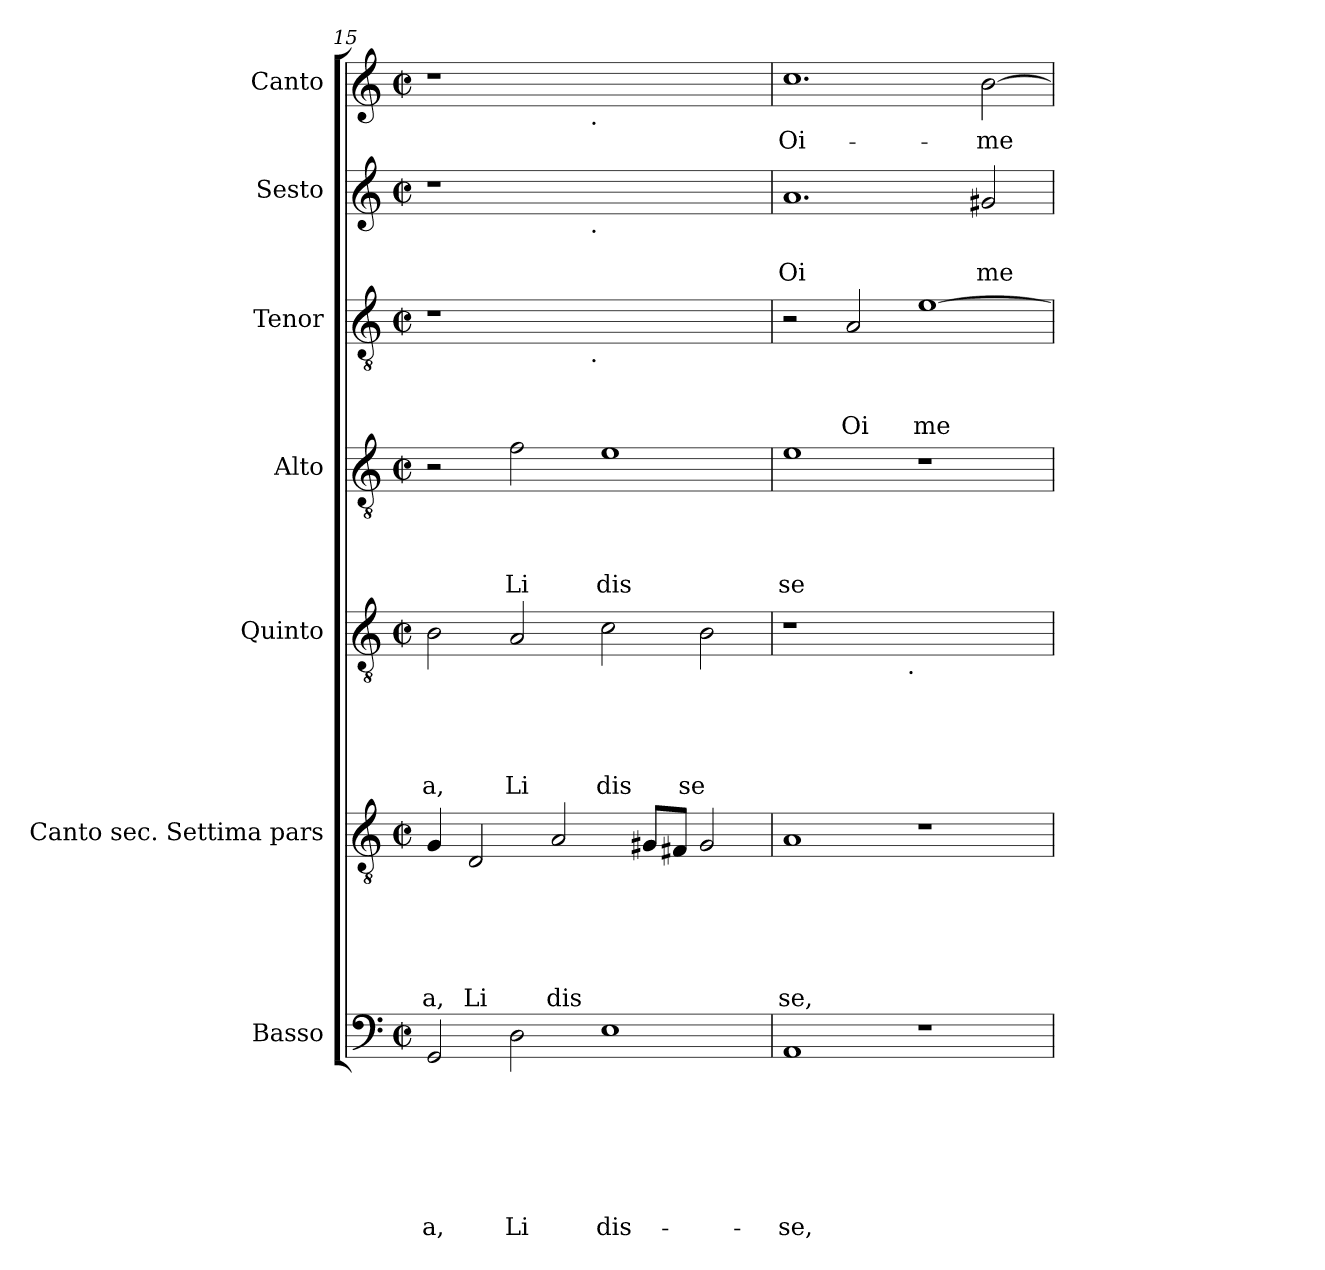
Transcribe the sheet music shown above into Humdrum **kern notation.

**kern	**text	**text	**text	**text	**text	**text	**text	**kern	**text	**text	**text	**text	**text	**text	**kern	**text	**text	**text	**text	**text	**kern	**text	**text	**text	**text	**kern	**text	**text	**text	**kern	**text	**text	**kern	**text
*part7	*part7	*part7	*part7	*part7	*part7	*part7	*part7	*part6	*part6	*part6	*part6	*part6	*part6	*part6	*part5	*part5	*part5	*part5	*part5	*part5	*part4	*part4	*part4	*part4	*part4	*part3	*part3	*part3	*part3	*part2	*part2	*part2	*part1	*part1
*staff7	*staff7	*staff7	*staff7	*staff7	*staff7	*staff7	*staff7	*staff6	*staff6	*staff6	*staff6	*staff6	*staff6	*staff6	*staff5	*staff5	*staff5	*staff5	*staff5	*staff5	*staff4	*staff4	*staff4	*staff4	*staff4	*staff3	*staff3	*staff3	*staff3	*staff2	*staff2	*staff2	*staff1	*staff1
*I"Basso	*	*	*	*	*	*	*	*I"Canto sec. Settima pars	*	*	*	*	*	*	*I"Quinto	*	*	*	*	*	*I"Alto	*	*	*	*	*I"Tenor	*	*	*	*I"Sesto	*	*	*I"Canto	*
*	*	*	*	*	*	*	*	*	*	*	*	*	*	*	*I'Quinto	*	*	*	*	*	*I'Alto	*	*	*	*	*I'Tenor	*	*	*	*I'Sesto	*	*	*I'Canto	*
*clefF4	*	*	*	*	*	*	*	*clefGv2	*	*	*	*	*	*	*clefGv2	*	*	*	*	*	*clefGv2	*	*	*	*	*clefGv2	*	*	*	*clefG2	*	*	*clefG2	*
*k[]	*	*	*	*	*	*	*	*k[]	*	*	*	*	*	*	*k[]	*	*	*	*	*	*k[]	*	*	*	*	*k[]	*	*	*	*k[]	*	*	*k[]	*
*C:	*	*	*	*	*	*	*	*C:	*	*	*	*	*	*	*C:	*	*	*	*	*	*C:	*	*	*	*	*C:	*	*	*	*C:	*	*	*C:	*
*M2/2	*	*	*	*	*	*	*	*M2/2	*	*	*	*	*	*	*M2/2	*	*	*	*	*	*M2/2	*	*	*	*	*M2/2	*	*	*	*M2/2	*	*	*M2/2	*
*met(c|)	*	*	*	*	*	*	*	*met(c|)	*	*	*	*	*	*	*met(c|)	*	*	*	*	*	*met(c|)	*	*	*	*	*met(c|)	*	*	*	*met(c|)	*	*	*met(c|)	*
=15	=15	=15	=15	=15	=15	=15	=15	=15	=15	=15	=15	=15	=15	=15	=15	=15	=15	=15	=15	=15	=15	=15	=15	=15	=15	=15	=15	=15	=15	=15	=15	=15	=15	=15
!	!	!	!	!	!	!	!LO:LY:b	!	!	!	!	!	!	!LO:LY:b	!	!	!	!	!	!LO:LY:b	!	!	!	!	!	!	!	!	!	!	!	!	!	!
*	*	*	*	*	*	*	*	*	*	*	*	*	*	*	*	*	*	*	*	*	*	*	*	*	*	*^	*	*	*	*^	*	*	*^	*
2GG/	.	.	.	.	.	.	-a,	4G/	.	.	.	.	.	a,	2B\	.	.	.	.	a,	2r	.	.	.	.	1r	2ryy	.	.	.	1r	2ryy	.	.	1r	2ryy	.
!	!	!	!	!	!	!	!	!	!	!	!	!	!	!LO:LY:b	!	!	!	!	!	!	!	!	!	!	!	!	!	!	!	!	!	!	!	!	!	!	!
.	.	.	.	.	.	.	.	2D/	.	.	.	.	.	Li	.	.	.	.	.	.	.	.	.	.	.	.	.	.	.	.	.	.	.	.	.	.	.
!	!	!	!	!	!	!	!LO:LY:b	!	!	!	!	!	!	!	!	!	!	!	!	!LO:LY:b	!	!	!	!	!LO:LY:b	!	!	!	!	!	!	!	!	!	!	!	!
2D\	.	.	.	.	.	.	Li	.	.	.	.	.	.	.	2A/	.	.	.	.	Li	2f\	.	.	.	Li	.	4...ryy	.	.	.	.	4...ryy	.	.	.	4...ryy	.
!	!	!	!	!	!	!	!	!	!	!	!	!	!	!LO:LY:b	!	!	!	!	!	!	!	!	!	!	!	!	!	!	!	!	!	!	!	!	!	!	!
.	.	.	.	.	.	.	.	2A/	.	.	.	.	.	dis	.	.	.	.	.	.	.	.	.	.	.	.	.	.	.	.	.	.	.	.	.	.	.
!	!	!	!	!	!	!	!	!	!	!	!	!	!	!	!	!	!	!	!	!	!	!	!	!	!	!	!	!	!	!	!	!	!	!	!	!LO:TX:b:t=.	!
!	!	!	!	!	!	!	!	!	!	!	!	!	!	!	!	!	!	!	!	!	!	!	!	!	!	!	!	!	!	!	!	!LO:TX:b:t=.	!	!	!	!	!
!	!	!	!	!	!	!	!	!	!	!	!	!	!	!	!	!	!	!	!	!	!	!	!	!	!	!	!LO:TX:b:t=.	!	!	!	!	!	!	!	!	!	!
.	.	.	.	.	.	.	.	.	.	.	.	.	.	.	.	.	.	.	.	.	.	.	.	.	.	.	1ryy	.	.	.	.	1ryy	.	.	.	1ryy	.
!	!	!	!	!	!	!	!LO:LY:b	!	!	!	!	!	!	!	!	!	!	!	!	!LO:LY:b	!	!	!	!	!LO:LY:b	!	!	!	!	!	!	!	!	!	!	!	!
1E	.	.	.	.	.	.	dis-	.	.	.	.	.	.	.	2c\	.	.	.	.	dis	1e	.	.	.	dis	1ryy	.	.	.	.	1ryy	.	.	.	1ryy	.	.
.	.	.	.	.	.	.	.	8G#/L	.	.	.	.	.	.	.	.	.	.	.	.	.	.	.	.	.	.	.	.	.	.	.	.	.	.	.	.	.
.	.	.	.	.	.	.	.	8F#/J	.	.	.	.	.	.	.	.	.	.	.	.	.	.	.	.	.	.	.	.	.	.	.	.	.	.	.	.	.
!	!	!	!	!	!	!	!	!	!	!	!	!	!	!	!	!	!	!	!	!LO:LY:b	!	!	!	!	!	!	!	!	!	!	!	!	!	!	!	!	!
.	.	.	.	.	.	.	.	2G#/	.	.	.	.	.	.	2B\	.	.	.	.	se	.	.	.	.	.	.	.	.	.	.	.	.	.	.	.	.	.
.	.	.	.	.	.	.	.	.	.	.	.	.	.	.	.	.	.	.	.	.	.	.	.	.	.	.	32ryy	.	.	.	.	32ryy	.	.	.	32ryy	.
=16	=16	=16	=16	=16	=16	=16	=16	=16	=16	=16	=16	=16	=16	=16	=16	=16	=16	=16	=16	=16	=16	=16	=16	=16	=16	=16	=16	=16	=16	=16	=16	=16	=16	=16	=16	=16	=16
!	!	!	!	!	!	!	!LO:LY:b	!	!	!	!	!	!	!LO:LY:b	!	!	!	!	!	!	!	!	!	!	!LO:LY:b	!	!	!	!	!	!	!	!	!LO:LY:b	!	!	!LO:LY:b
*	*	*	*	*	*	*	*	*	*	*	*	*	*	*	*	*	*	*	*	*	*	*	*	*	*	*v	*v	*	*	*	*	*	*	*	*v	*v	*
*	*	*	*	*	*	*	*	*	*	*	*	*	*	*	*^	*	*	*	*	*	*	*	*	*	*	*	*	*	*	*v	*v	*	*	*	*
1AA	.	.	.	.	.	.	-se,	1A	.	.	.	.	.	se,	1r	2ryy	.	.	.	.	.	1e	.	.	.	se	2r	.	.	.	1.a	.	Oi	1.cc	Oi-
!	!	!	!	!	!	!	!	!	!	!	!	!	!	!	!	!	!	!	!	!	!	!	!	!	!	!	!	!	!	!LO:LY:b	!	!	!	!	!
.	.	.	.	.	.	.	.	.	.	.	.	.	.	.	.	4...ryy	.	.	.	.	.	.	.	.	.	.	2A/	.	.	Oi	.	.	.	.	.
!	!	!	!	!	!	!	!	!	!	!	!	!	!	!	!	!LO:TX:b:t=.	!	!	!	!	!	!	!	!	!	!	!	!	!	!	!	!	!	!	!
.	.	.	.	.	.	.	.	.	.	.	.	.	.	.	.	1ryy	.	.	.	.	.	.	.	.	.	.	.	.	.	.	.	.	.	.	.
!	!	!	!	!	!	!	!	!	!	!	!	!	!	!	!	!	!	!	!	!	!	!	!	!	!	!	!	!	!	!LO:LY:b	!	!	!	!	!
1r	.	.	.	.	.	.	.	1r	.	.	.	.	.	.	1ryy	.	.	.	.	.	.	1r	.	.	.	.	[>1e	.	.	me	.	.	.	.	.
!	!	!	!	!	!	!	!	!	!	!	!	!	!	!	!	!	!	!	!	!	!	!	!	!	!	!	!	!	!	!	!	!	!LO:LY:b	!	!LO:LY:b
.	.	.	.	.	.	.	.	.	.	.	.	.	.	.	.	.	.	.	.	.	.	.	.	.	.	.	.	.	.	.	2g#X/	.	me	[>2b\	-me
.	.	.	.	.	.	.	.	.	.	.	.	.	.	.	.	32ryy	.	.	.	.	.	.	.	.	.	.	.	.	.	.	.	.	.	.	.
*	*	*	*	*	*	*	*	*	*	*	*	*	*	*	*v	*v	*	*	*	*	*	*	*	*	*	*	*	*	*	*	*	*	*	*	*
=	=	=	=	=	=	=	=	=	=	=	=	=	=	=	=	=	=	=	=	=	=	=	=	=	=	=	=	=	=	=	=	=	=	=
*-	*-	*-	*-	*-	*-	*-	*-	*-	*-	*-	*-	*-	*-	*-	*-	*-	*-	*-	*-	*-	*-	*-	*-	*-	*-	*-	*-	*-	*-	*-	*-	*-	*-	*-
